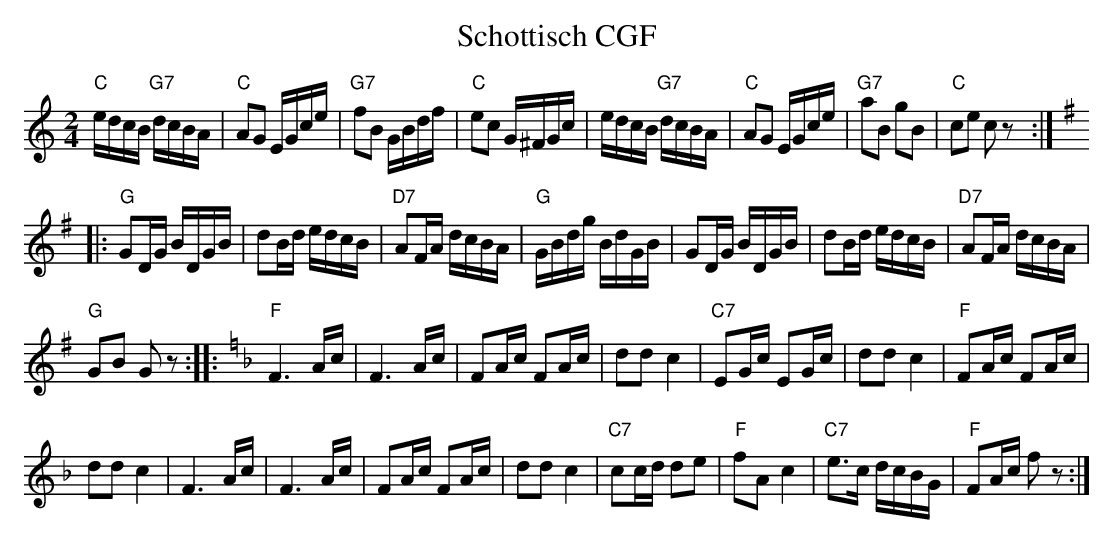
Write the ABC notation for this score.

X:1
T:Schottisch CGF
M:2/4
L:1/16
K:Cmaj
"C"edcB "G7"dcBA | "C"A2G2 EGce | "G7"f2B2 GBdf | "C"e2c2 G^FGc | edcB "G7"dcBA | "C"A2G2 EGce | "G7"a2B2 g2B2 | "C"c2e2 c2z2 :: [K:Gmaj]
"G"G2DG BDGB | d2Bd edcB | "D7"A2FA dcBA | "G"GBdg BdGB | G2DG BDGB | d2Bd edcB | "D7"A2FA dcBA |
"G"G2B2 G2z2 :: [K:Fmaj] "F"F6 Ac | F6 Ac | F2Ac F2Ac | d2d2 c4 | "C7"E2Gc E2Gc | d2d2 c4 | "F"F2Ac F2Ac |
d2d2 c4 | F6 Ac | F6 Ac | F2Ac F2Ac | d2d2 c4 | "C7"c2cd d2e2 | "F"f2A2 c4 | "C7"e3c dcBG | "F"F2Ac f2 z2 :|
